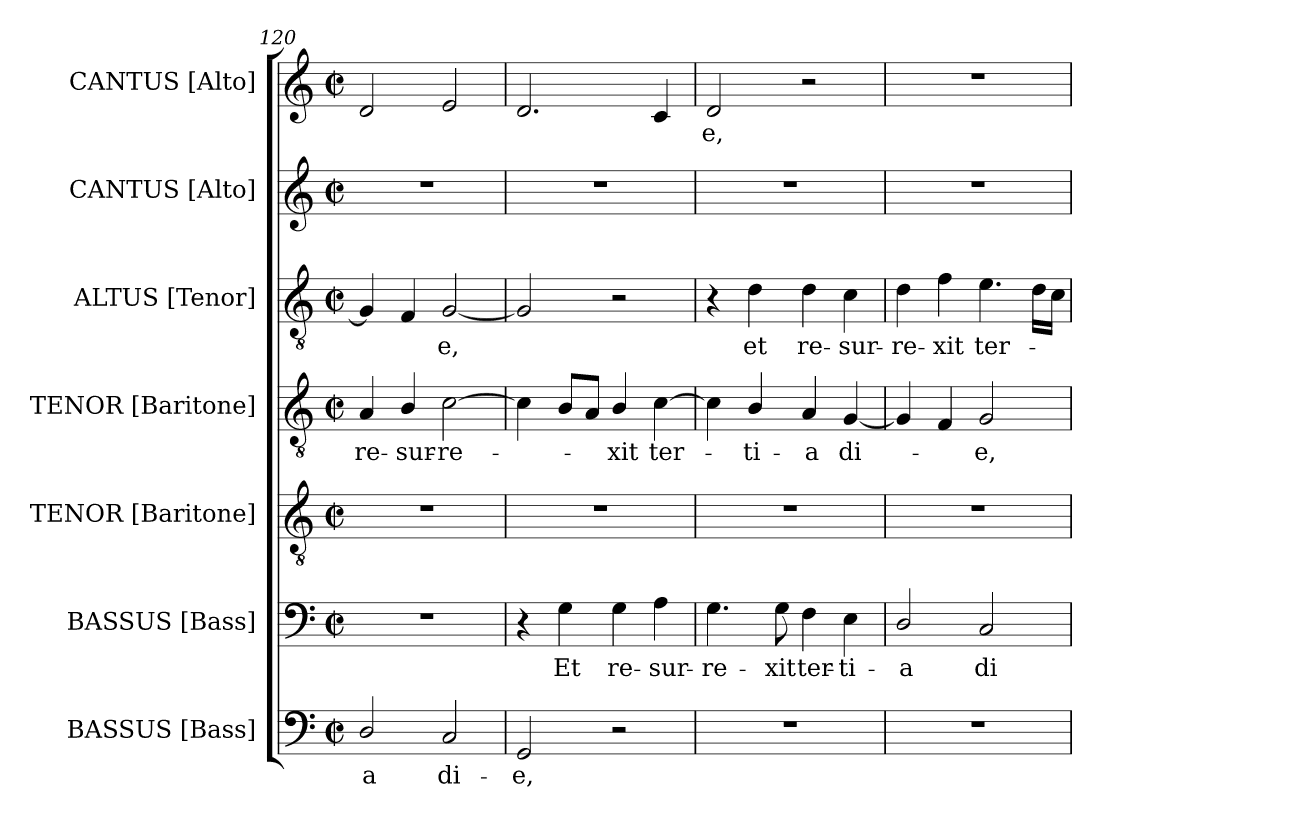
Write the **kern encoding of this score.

**kern	**text	**kern	**text	**kern	**kern	**text	**kern	**text	**kern	**kern	**text
*part7	*part7	*part6	*part6	*part5	*part4	*part4	*part3	*part3	*part2	*part1	*part1
*staff7	*staff7	*staff6	*staff6	*staff5	*staff4	*staff4	*staff3	*staff3	*staff2	*staff1	*staff1
*I"BASSUS [Bass]	*	*I"BASSUS [Bass]	*	*I"TENOR [Baritone]	*I"TENOR [Baritone]	*	*I"ALTUS [Tenor]	*	*I"CANTUS [Alto]	*I"CANTUS [Alto]	*
*I'B.	*	*I'B.	*	*I'Bar.	*I'Bar.	*	*I'T.	*	*I'A.	*I'A.	*
!!LO:LB:g=z
*clefF4	*	*clefF4	*	*clefGv2	*clefGv2	*	*clefGv2	*	*clefG2	*clefG2	*
*	*	*	*	*ITrd7c12	*ITrd7c12	*	*ITrd7c12	*	*	*	*
*k[]	*	*k[]	*	*k[]	*k[]	*	*k[]	*	*k[]	*k[]	*
*C:	*	*C:	*	*C:	*C:	*	*C:	*	*C:	*C:	*
*M2/2	*	*M2/2	*	*M2/2	*M2/2	*	*M2/2	*	*M2/2	*M2/2	*
*met(c|)	*	*met(c|)	*	*met(c|)	*met(c|)	*	*met(c|)	*	*met(c|)	*met(c|)	*
=120	=120	=120	=120	=120	=120	=120	=120	=120	=120	=120	=120
!	!LO:LY:b:color=#000000	!	!	!	!	!	!	!	!	!	!
!	!	!	!	!	!	!LO:LY:b:color=#000000	!	!	!	!	!
2Di/	-a	1r	.	1r	4AAi/	re-	4GGi/]	.	1r	2di/	.
!	!	!	!	!	!	!LO:LY:b:color=#000000	!	!	!	!	!
.	.	.	.	.	4BBi/	-sur-	4FFi/	.	.	.	.
!	!LO:LY:b:color=#000000	!	!	!	!	!	!	!	!	!	!
!	!	!	!	!	!	!LO:LY:b:color=#000000	!	!	!	!	!
!	!	!	!	!	!	!	!	!LO:LY:b:color=#000000	!	!	!
2Ci/	di-	.	.	.	[>2Ci\	-re-	[<2GGi/	-e,	.	2ei/	.
=121	=121	=121	=121	=121	=121	=121	=121	=121	=121	=121	=121
!	!LO:LY:b:color=#000000	!	!	!	!	!	!	!	!	!	!
2GGi/	-e,	4r	.	1r	4Ci\]	.	2GGi/]	.	1r	2.di/	.
!	!	!	!LO:LY:b:color=#000000	!	!	!	!	!	!	!	!
.	.	4Gi\	Et	.	8BBi/L	.	.	.	.	.	.
.	.	.	.	.	8AAi/J	.	.	.	.	.	.
!	!	!	!LO:LY:b:color=#000000	!	!	!	!	!	!	!	!
!	!	!	!	!	!	!LO:LY:b:color=#000000	!	!	!	!	!
2r	.	4Gi\	re-	.	4BBi/	-xit	2r	.	.	.	.
!	!	!	!LO:LY:b:color=#000000	!	!	!	!	!	!	!	!
!	!	!	!	!	!	!LO:LY:b:color=#000000	!	!	!	!	!
.	.	4Ai\	-sur-	.	[>4Ci\	ter-	.	.	.	4ci/	.
=122	=122	=122	=122	=122	=122	=122	=122	=122	=122	=122	=122
!	!	!	!LO:LY:b:color=#000000	!	!	!	!	!	!	!	!
!	!	!	!	!	!	!	!	!	!	!	!LO:LY:b:color=#000000
1r	.	4.Gi\	-re-	1r	4Ci\]	.	4r	.	1r	2di/	-e,
!	!	!	!	!	!	!LO:LY:b:color=#000000	!	!	!	!	!
!	!	!	!	!	!	!	!	!LO:LY:b:color=#000000	!	!	!
.	.	.	.	.	4BBi/	-ti-	4Di\	et	.	.	.
!	!	!	!LO:LY:b:color=#000000	!	!	!	!	!	!	!	!
.	.	8Gi\	-xit	.	.	.	.	.	.	.	.
!	!	!	!LO:LY:b:color=#000000	!	!	!	!	!	!	!	!
!	!	!	!	!	!	!LO:LY:b:color=#000000	!	!	!	!	!
!	!	!	!	!	!	!	!	!LO:LY:b:color=#000000	!	!	!
.	.	4Fi\	ter-	.	4AAi/	-a	4Di\	re-	.	2r	.
!	!	!	!LO:LY:b:color=#000000	!	!	!	!	!	!	!	!
!	!	!	!	!	!	!LO:LY:b:color=#000000	!	!	!	!	!
!	!	!	!	!	!	!	!	!LO:LY:b:color=#000000	!	!	!
.	.	4Ei\	-ti-	.	[<4GGi/	di-	4Ci\	-sur-	.	.	.
=123	=123	=123	=123	=123	=123	=123	=123	=123	=123	=123	=123
!	!	!	!LO:LY:b:color=#000000	!	!	!	!	!	!	!	!
!	!	!	!	!	!	!	!	!LO:LY:b:color=#000000	!	!	!
1r	.	2Di/	-a	1r	4GGi/]	.	4Di\	-re-	1r	1r	.
!	!	!	!	!	!	!	!	!LO:LY:b:color=#000000	!	!	!
.	.	.	.	.	4FFi/	.	4Fi\	-xit	.	.	.
!	!	!	!LO:LY:b:color=#000000	!	!	!	!	!	!	!	!
!	!	!	!	!	!	!LO:LY:b:color=#000000	!	!	!	!	!
!	!	!	!	!	!	!	!	!LO:LY:b:color=#000000	!	!	!
.	.	2Ci/	di-	.	2GGi/	-e,	4.Ei\	ter-	.	.	.
.	.	.	.	.	.	.	16Di\LL	.	.	.	.
.	.	.	.	.	.	.	16Ci\JJ	.	.	.	.
=	=	=	=	=	=	=	=	=	=	=	=
*-	*-	*-	*-	*-	*-	*-	*-	*-	*-	*-	*-
